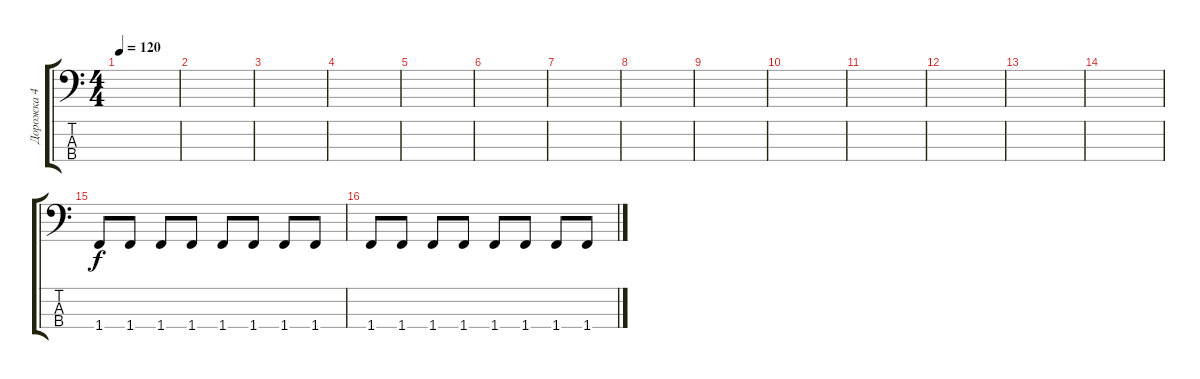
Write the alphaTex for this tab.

\track ("Дорожка 4" "Дорожка 4") {instrument electricbassfinger}
\staff {score tabs}
\tuning (G2 D2 A1 E1) {hide}
\ts (4 4)
\tempo 120
\clef f4
\ks c
|
|
|
|
|
|
|
|
|
|
|
|
|
|
1.4.8 1.4.8 1.4.8 1.4.8 1.4.8 1.4.8 1.4.8 1.4.8 |
1.4.8 1.4.8 1.4.8 1.4.8 1.4.8 1.4.8 1.4.8 1.4.8
